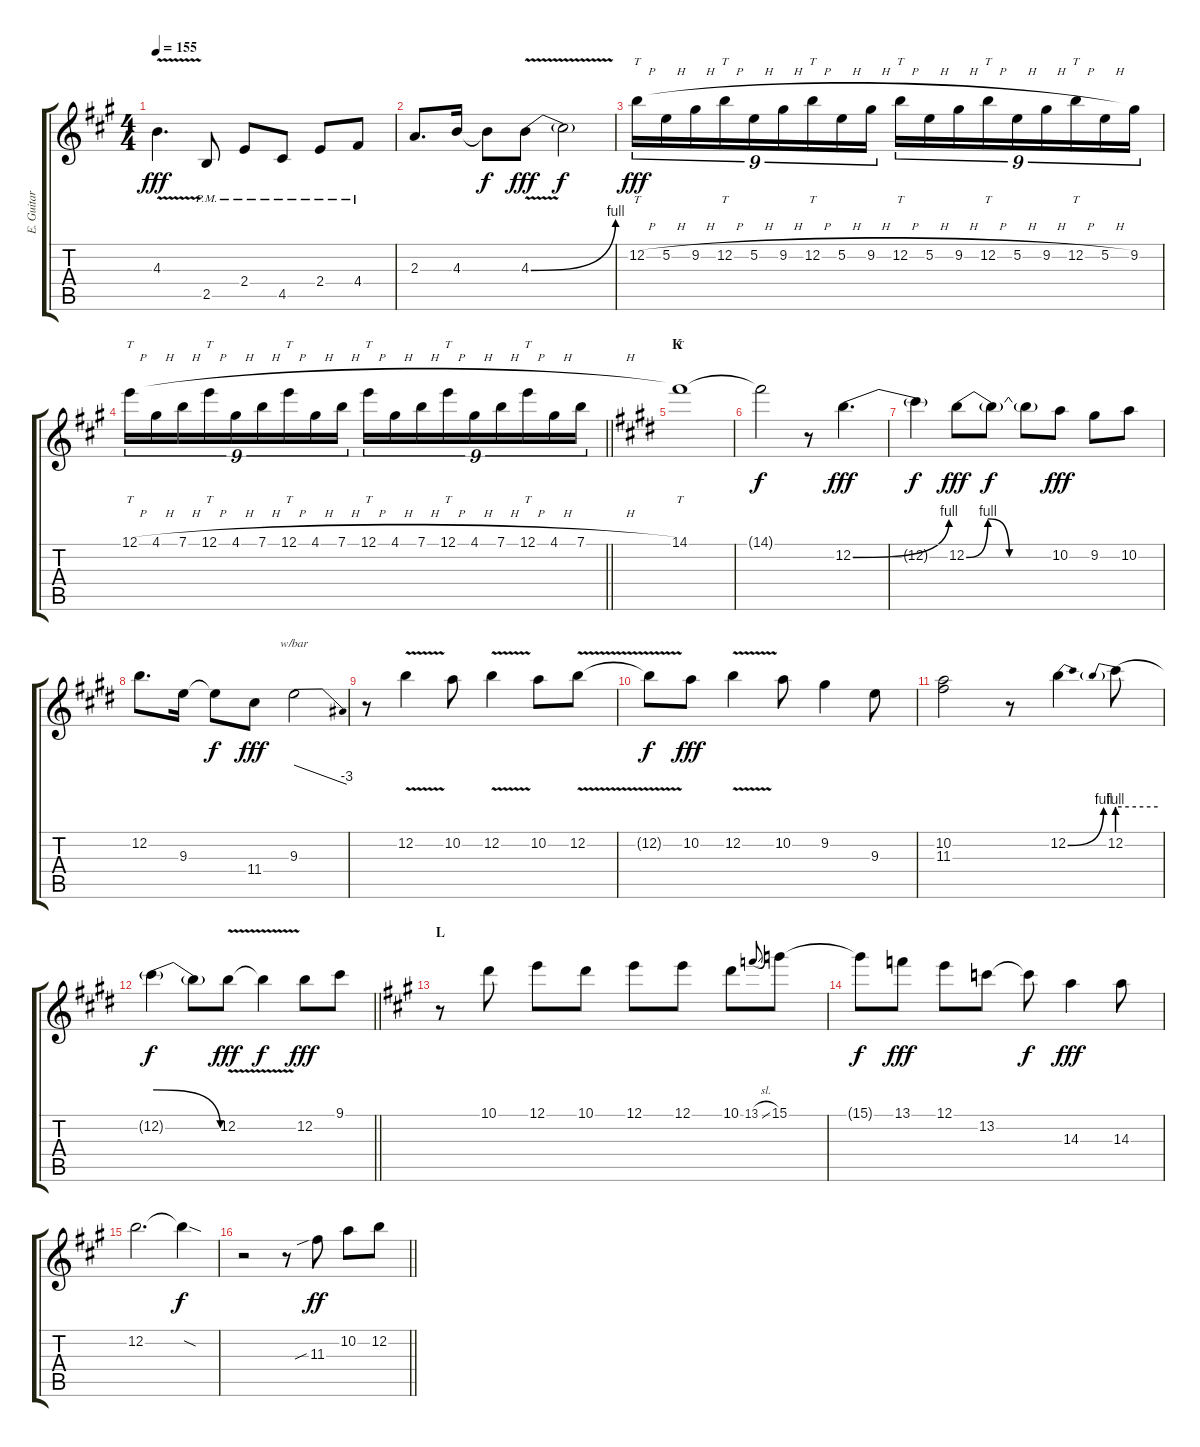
\track ("E. Guitar I" "E. Guitar ") {instrument overdrivenguitar}
\staff {score tabs}
\tuning (E4 B3 G3 D3 A2 E2) {hide}
\ts (4 4)
\tempo 155
\clef g2
\ks a
4.3{v}.4{d dy fff} 2.5{pm}.8 2.4{pm}.8 4.5{pm}.8 2.4{pm}.8 4.4{pm}.8 |
2.3.8{d} 4.3.16 4.3{t}.8{dy f} 4.3{be (bend 0 0 60 4) v}.8{dy fff} 4.3{t}.2{dy f} |
12.2{h}.16{tt tu (9 8) dy fff} 5.2{h}.16{tu (9 8)} 9.2{h}.16{tu (9 8)} 12.2{h}.16{tt tu (9 8)} 5.2{h}.16{tu (9 8)} 9.2{h}.16{tu (9 8)} 12.2{h}.16{tt tu (9 8)} 5.2{h}.16{tu (9 8)} 9.2{h}.16{tu (9 8)} 12.2{h}.16{tt tu (9 8)} 5.2{h}.16{tu (9 8)} 9.2{h}.16{tu (9 8)} 12.2{h}.16{tt tu (9 8)} 5.2{h}.16{tu (9 8)} 9.2{h}.16{tu (9 8)} 12.2{h}.16{tt tu (9 8)} 5.2{h}.16{tu (9 8)} 9.2.16{tu (9 8)} |
\barLineRight lightlight
12.1{h}.16{tt tu (9 8)} 4.1{h}.16{tu (9 8)} 7.1{h}.16{tu (9 8)} 12.1{h}.16{tt tu (9 8)} 4.1{h}.16{tu (9 8)} 7.1{h}.16{tu (9 8)} 12.1{h}.16{tt tu (9 8)} 4.1{h}.16{tu (9 8)} 7.1{h}.16{tu (9 8)} 12.1{h}.16{tt tu (9 8)} 4.1{h}.16{tu (9 8)} 7.1{h}.16{tu (9 8)} 12.1{h}.16{tt tu (9 8)} 4.1{h}.16{tu (9 8)} 7.1{h}.16{tu (9 8)} 12.1{h}.16{tt tu (9 8)} 4.1{h}.16{tu (9 8)} 7.1{h}.16{tu (9 8)} |
\section ("" "K")
\ks e
14.1.1{tt} |
14.1{t}.2{dy f} r.8 12.2{be (bend 0 0 60 4)}.4{d dy fff} |
12.2{t}.4{dy f} 12.2{be (custom 0 0 15 4 30 0 60 0)}.8{dy fff} 12.2{t}.8{dy f} 12.2{t}.8 10.2.8{dy fff} 9.2.8 10.2.8 |
12.2.8{d} 9.3.16 9.3{t}.8{dy f} 11.4.8{dy fff} 9.3.2{tbe (dive default 0 0 60 -12)} |
r.8 12.2{v}.4 10.2.8 12.2{v}.4 10.2.8 12.2{v}.8 |
12.2{t}.8{dy f} 10.2.8{dy fff} 12.2{v}.4 10.2.8 9.2.4 9.3.8 |
(10.2 11.3).2 r.8 12.2{be (bend 0 0 60 4)}.4 12.2{be (prebend 0 4 60 4)}.8 |
\barLineRight lightlight
12.2{be (release 0 4 60 0) t}.4{dy f} 12.2{t}.8 12.2{v}.8{dy fff} 12.2{t}.4{dy f} 12.2.8{dy fff} 9.1.8 |
\section ("" "L")
\ks a
r.8 10.1.8 12.1.8 10.1.8 12.1.8 12.1.8 10.1.8 13.1{sl}.8{gr onbeat} 15.1.8 |
15.1{t}.8{dy f} 13.1.8{dy fff} 12.1.8 13.2.8 13.2{t}.8{dy f} 14.3.4{dy fff} 14.3.8 |
12.2.2{d} 12.2{sod t}.4{dy f} |
\barLineRight lightlight
r.2 r.8 11.3{sib}.8{dy ff} 10.2.8 12.2.8
